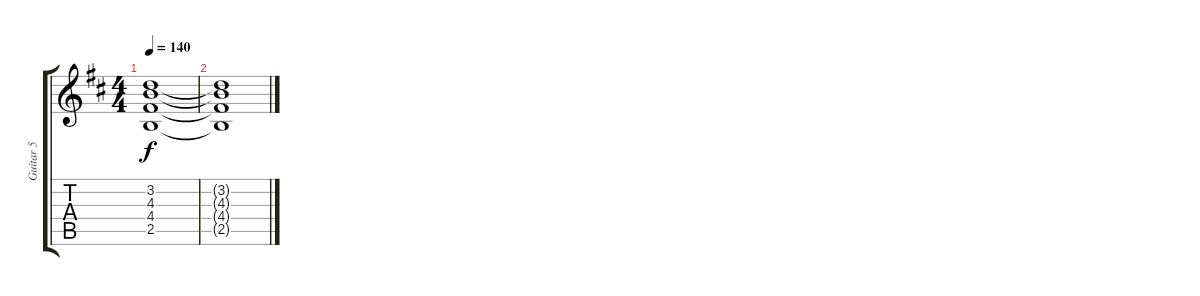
\track ("Guitar 5" "Guitar 5") {instrument distortionguitar}
\staff {score tabs}
\tuning (E4 B3 G3 D3 A2 E2) {hide}
\ts (4 4)
\tempo 140
\clef g2
\ks bminor
(3.2 4.3 4.4 2.5).1{dy f} |
(3.2{t} 4.3{t} 4.4{t} 2.5{t}).1
